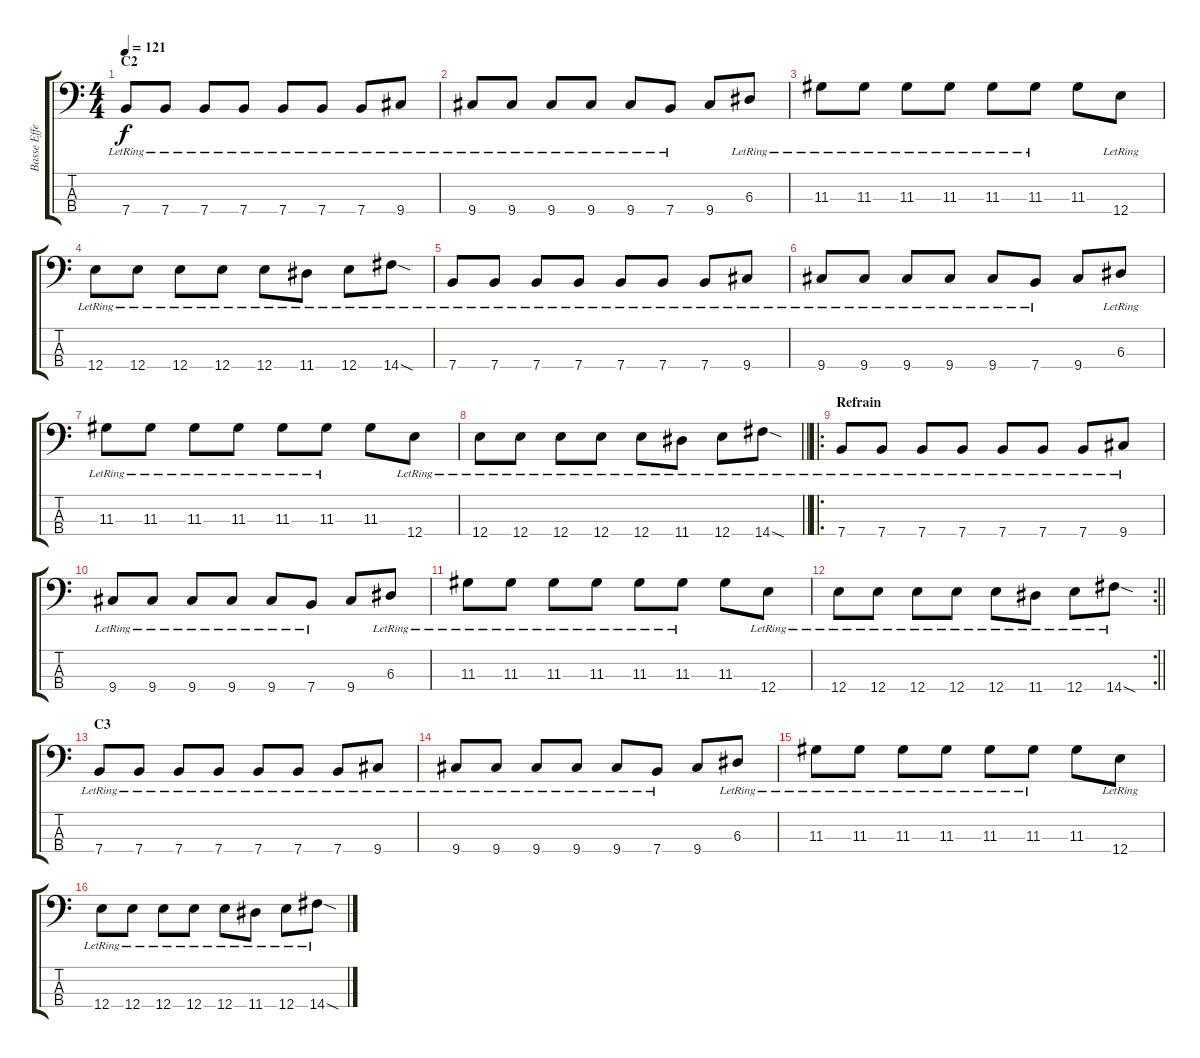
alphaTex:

\track ("Basse Effets 2" "Basse Effe") {instrument overdrivenguitar}
\staff {score tabs}
\tuning (G2 D2 A1 E1) {hide}
\ts (4 4)
\section ("" "C2")
\tempo 121
\clef f4
\ks c
7.4{lr}.8{dy f} 7.4{lr}.8 7.4{lr}.8 7.4{lr}.8 7.4{lr}.8 7.4{lr}.8 7.4{lr}.8 9.4{lr}.8 |
9.4{lr}.8 9.4{lr}.8 9.4{lr}.8 9.4{lr}.8 9.4{lr}.8 7.4{lr}.8 9.4.8 6.3{lr}.8 |
11.3{lr}.8 11.3{lr}.8 11.3{lr}.8 11.3{lr}.8 11.3{lr}.8 11.3{lr}.8 11.3.8 12.4{lr}.8 |
12.4{lr}.8 12.4{lr}.8 12.4{lr}.8 12.4{lr}.8 12.4{lr}.8 11.4{lr}.8 12.4{lr}.8 14.4{sod lr}.8 |
7.4{lr}.8 7.4{lr}.8 7.4{lr}.8 7.4{lr}.8 7.4{lr}.8 7.4{lr}.8 7.4{lr}.8 9.4{lr}.8 |
9.4{lr}.8 9.4{lr}.8 9.4{lr}.8 9.4{lr}.8 9.4{lr}.8 7.4{lr}.8 9.4.8 6.3{lr}.8 |
11.3{lr}.8 11.3{lr}.8 11.3{lr}.8 11.3{lr}.8 11.3{lr}.8 11.3{lr}.8 11.3.8 12.4{lr}.8 |
\barLineRight lightlight
12.4{lr}.8 12.4{lr}.8 12.4{lr}.8 12.4{lr}.8 12.4{lr}.8 11.4{lr}.8 12.4{lr}.8 14.4{sod lr}.8 |
\ro
\section ("" "Refrain")
7.4{lr}.8 7.4{lr}.8 7.4{lr}.8 7.4{lr}.8 7.4{lr}.8 7.4{lr}.8 7.4{lr}.8 9.4{lr}.8 |
9.4{lr}.8 9.4{lr}.8 9.4{lr}.8 9.4{lr}.8 9.4{lr}.8 7.4{lr}.8 9.4.8 6.3{lr}.8 |
11.3{lr}.8 11.3{lr}.8 11.3{lr}.8 11.3{lr}.8 11.3{lr}.8 11.3{lr}.8 11.3.8 12.4{lr}.8 |
\rc 2
\barLineRight lightlight
12.4{lr}.8 12.4{lr}.8 12.4{lr}.8 12.4{lr}.8 12.4{lr}.8 11.4{lr}.8 12.4{lr}.8 14.4{sod lr}.8 |
\section ("" "C3")
7.4{lr}.8 7.4{lr}.8 7.4{lr}.8 7.4{lr}.8 7.4{lr}.8 7.4{lr}.8 7.4{lr}.8 9.4{lr}.8 |
9.4{lr}.8 9.4{lr}.8 9.4{lr}.8 9.4{lr}.8 9.4{lr}.8 7.4{lr}.8 9.4.8 6.3{lr}.8 |
11.3{lr}.8 11.3{lr}.8 11.3{lr}.8 11.3{lr}.8 11.3{lr}.8 11.3{lr}.8 11.3.8 12.4{lr}.8 |
12.4{lr}.8 12.4{lr}.8 12.4{lr}.8 12.4{lr}.8 12.4{lr}.8 11.4{lr}.8 12.4{lr}.8 14.4{sod lr}.8
